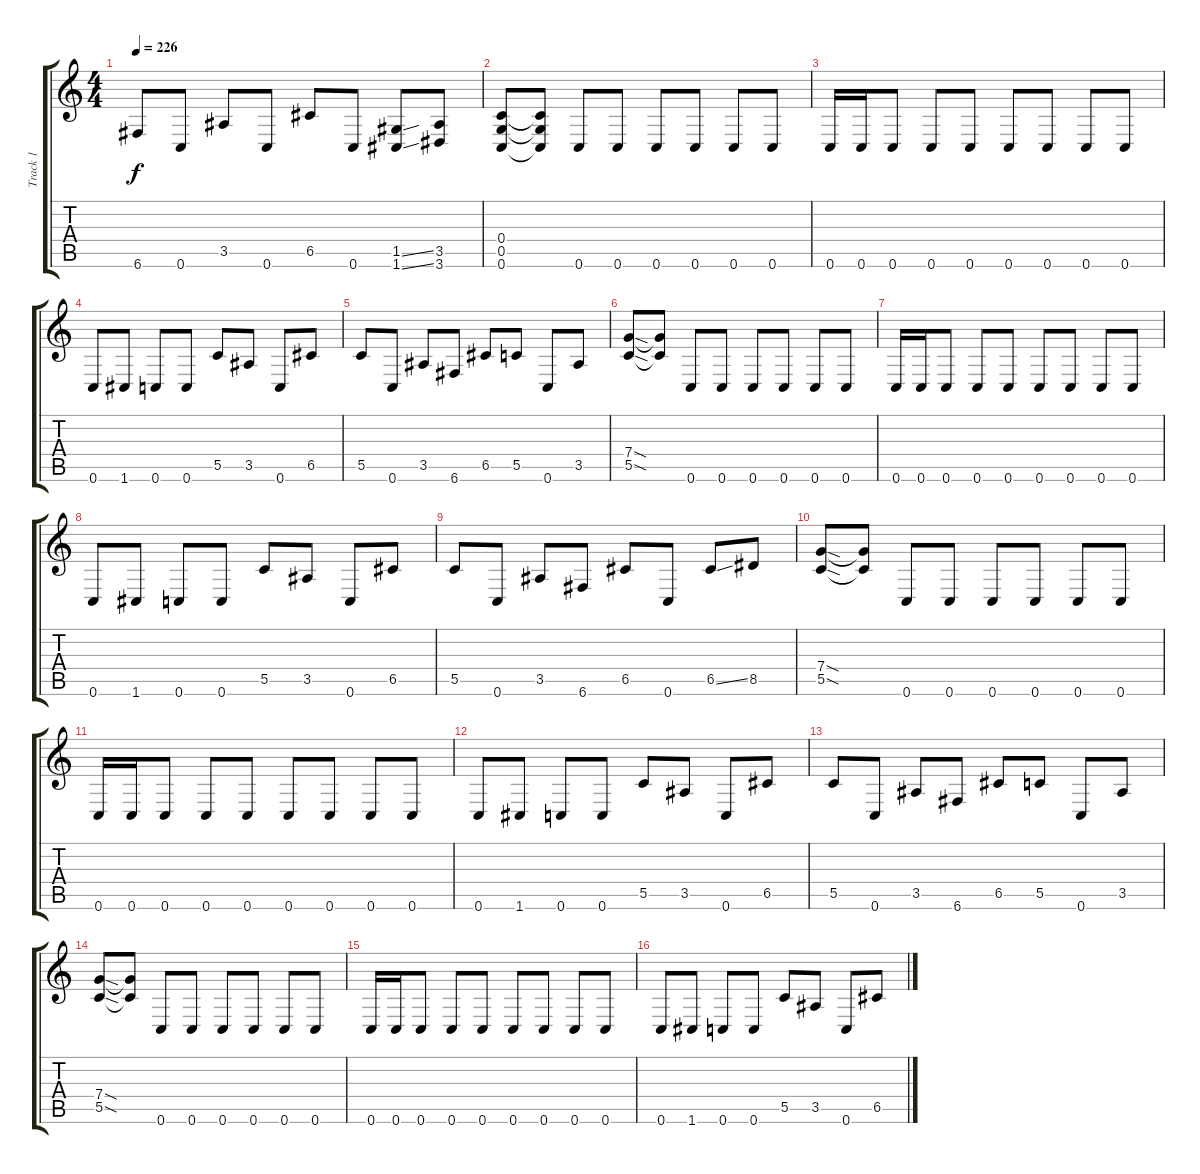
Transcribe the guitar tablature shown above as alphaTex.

\track ("Track 1" "Track 1") {instrument overdrivenguitar}
\staff {score tabs}
\tuning (D4 A3 F3 C3 G2 C2) {hide}
\ts (4 4)
\tempo 226
\clef g2
\ks c
6.6.8{dy f} 0.6.8 3.5.8 0.6.8 6.5.8 0.6.8 (1.5{ss} 1.6{ss}).8 (3.5 3.6).8 |
(0.4 0.5 0.6).8 (0.4{t} 0.5{t} 0.6{t}).8 0.6.8 0.6.8 0.6.8 0.6.8 0.6.8 0.6.8 |
0.6.16 0.6.16 0.6.8 0.6.8 0.6.8 0.6.8 0.6.8 0.6.8 0.6.8 |
0.6.8 1.6.8 0.6.8 0.6.8 5.5.8 3.5.8 0.6.8 6.5.8 |
5.5.8 0.6.8 3.5.8 6.6.8 6.5.8 5.5.8 0.6.8 3.5.8 |
(7.4{sod} 5.5{sod}).8 (7.4{t} 5.5{t}).8 0.6.8 0.6.8 0.6.8 0.6.8 0.6.8 0.6.8 |
0.6.16 0.6.16 0.6.8 0.6.8 0.6.8 0.6.8 0.6.8 0.6.8 0.6.8 |
0.6.8 1.6.8 0.6.8 0.6.8 5.5.8 3.5.8 0.6.8 6.5.8 |
5.5.8 0.6.8 3.5.8 6.6.8 6.5.8 0.6.8 6.5{ss}.8 8.5.8 |
(7.4{sod} 5.5{sod}).8 (7.4{t} 5.5{t}).8 0.6.8 0.6.8 0.6.8 0.6.8 0.6.8 0.6.8 |
0.6.16 0.6.16 0.6.8 0.6.8 0.6.8 0.6.8 0.6.8 0.6.8 0.6.8 |
0.6.8 1.6.8 0.6.8 0.6.8 5.5.8 3.5.8 0.6.8 6.5.8 |
5.5.8 0.6.8 3.5.8 6.6.8 6.5.8 5.5.8 0.6.8 3.5.8 |
(7.4{sod} 5.5{sod}).8 (7.4{t} 5.5{t}).8 0.6.8 0.6.8 0.6.8 0.6.8 0.6.8 0.6.8 |
0.6.16 0.6.16 0.6.8 0.6.8 0.6.8 0.6.8 0.6.8 0.6.8 0.6.8 |
0.6.8 1.6.8 0.6.8 0.6.8 5.5.8 3.5.8 0.6.8 6.5.8
